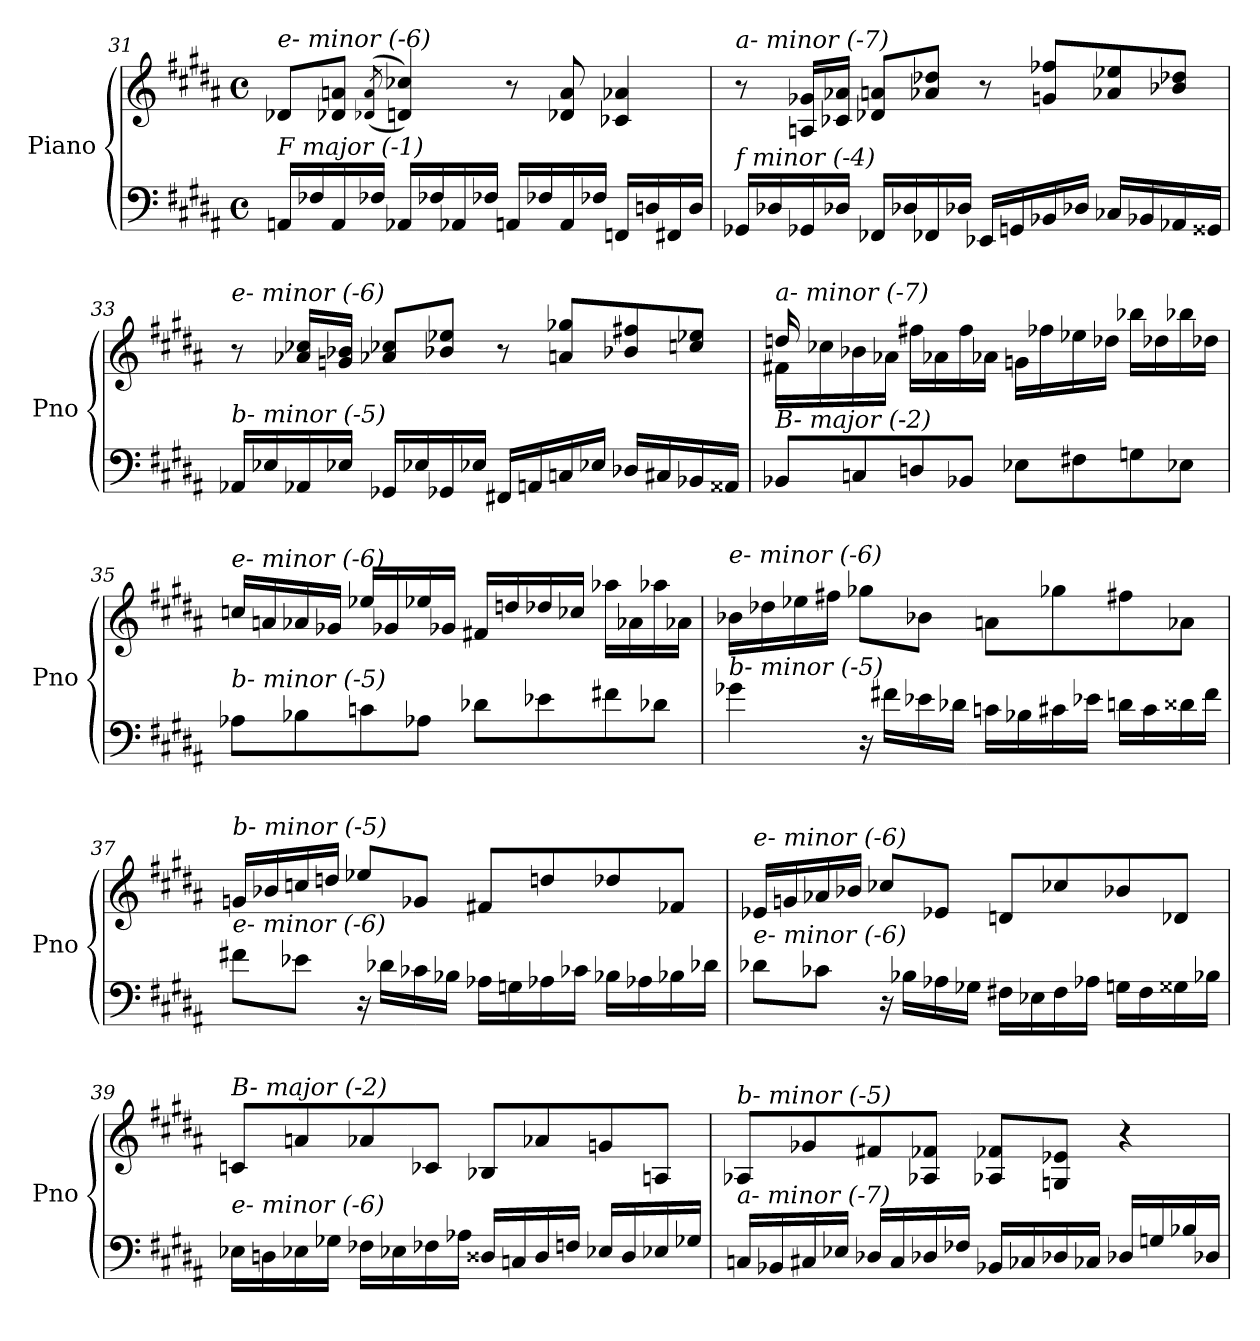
**kern	**kern
*part1	*part1
*staff2	*staff1
*I"Piano	*
*I'Pno	*
!!LO:LB:g=z
*clefF4	*clefG2
*k[f#c#g#d#a#]	*k[f#c#g#d#a#]
*M4/4	*M4/4
*met(c)	*met(c)
=31	=31
!	!LO:TX:i:t=e- minor (-6)
!LO:TX:i:t=F major (-1)	!
16AAn/LL	8d-Xi/L
16F-Xi/	.
16AA/	8d-Xi/ 8an/J
16F-Xi/JJ	.
.	((>8qd-Xi/ 8qa/
16AA-Xi/LL	4dn/ 4cc-Xi/))
16F-Xi/	.
16AA-Xi/	.
16F-Xi/JJ	.
16AA/LL	8r
16F-Xi/	.
16AA/	8d-Xi/ 8a/
16F-Xi/JJ	.
16FFni/LL	4c-Xi/ 4a-Xi/
16Dn/	.
16FF#i/	.
16D/JJ	.
=32	=32
!	!LO:TX:i:t=a- minor (-7)
!LO:TX:i:t=f minor (-4)	!
16GG-Xi/LL	8r
16D-Xi/	.
16GG-Xi/	16An/ 16g-Xi/LL
16D-Xi/JJ	16c-Xi/ 16a-Xi/JJ
16FF-Xi/LL	8d-Xi/ 8an/L
16D-Xi/	.
16FF-Xi/	8a-Xi/ 8dd-Xi/J
16D-Xi/JJ	.
16EE-Xi/LL	8r
16GGni/	.
16BB-Xi/	8gni/ 8ff-Xi/L
16D-Xi/JJ	.
16C-Xi/LL	8a-Xi/ 8ee-Xi/
16BB-Xi/	.
16AA-Xi/	8b-Xi/ 8dd-Xi/J
16GG##i/JJ	.
=33	=33
!	!LO:TX:i:t=e- minor (-6)
!LO:TX:i:t=b- minor (-5)	!
16AA-Xi/LL	8r
16E-Xi/	.
16AA-Xi/	16a-Xi/ 16cc-Xi/LL
16E-Xi/JJ	16gni/ 16b-Xi/JJ
16GG-Xi/LL	8a-Xi/ 8cc-Xi/L
16E-Xi/	.
16GG-Xi/	8b-Xi/ 8ee-Xi/J
16E-Xi/JJ	.
16FF#Xi/LL	8r
16AAni/	.
16Cni/	8ani/ 8gg-Xi/L
16E-Xi/JJ	.
16D-Xi/LL	8b-Xi/ 8ff#Xi/
16C#i/	.
16BB-Xi/	8ccni/ 8ee-Xi/J
16AA##i/JJ	.
!!LO:PB:g=z
=34	=34
*^	*^
!	!	!LO:TX:i:t=a- minor (-7)	!
!LO:TX:i:t=B- major (-2)	!	!	!
16ryy	8BB-Xi/L	16f#Xi\LL	16ddni/
2...ryy	.	16cc-Xi\	2...ryy
.	8Cni/	16b-Xi\	.
.	.	16a-Xi\JJ	.
.	8Dni/	16ff#Xi\LL	.
.	.	16a-Xi\	.
.	8BB-Xi/J	16ff#i\	.
.	.	16a-Xi\JJ	.
.	8E-Xi\L	16gni\LL	.
.	.	16ff-Xi\	.
.	8F#Xi\	16ee-Xi\	.
.	.	16dd-Xi\JJ	.
.	8Gni\	16bb-Xi\LL	.
.	.	16dd-Xi\	.
.	8E-Xi\J	16bb-Xi\	.
.	.	16dd-Xi\JJ	.
*v	*v	*	*
*	*v	*v
=35	=35
!	!LO:TX:i:t=e- minor (-6)
!LO:TX:i:t=b- minor (-5)	!
8A-Xi\L	16ccni/LL
.	16an/
8B-Xi\	16a-Xi/
.	16g-Xi/JJ
8cni\	16ee-Xi/LL
.	16g-Xi/
8A-Xi\J	16ee-Xi/
.	16g-Xi/JJ
8d-Xi\L	16f#Xi/LL
.	16ddn/
8e-Xi\	16dd-Xi/
.	16cc-Xi/JJ
8f#Xi\	16aa-Xi\LL
.	16a-Xi\
8d-Xi\J	16aa-Xi\
.	16a-Xi\JJ
=36	=36
!	!LO:TX:i:t=e- minor (-6)
!LO:TX:i:t=b- minor (-5)	!
4g-Xi\	16b-Xi\LL
.	16dd-Xi\
.	16ee-Xi\
.	16ff#Xi\JJ
16r	8gg-Xi\L
16f#Xi\LL	.
16e-Xi\	8b-Xi\J
16d-Xi\JJ	.
16cni\LL	8ani\L
16B-Xi\	.
16c#i\	8gg-Xi\
16e-Xi\JJ	.
16dni\LL	8ff#Xi\
16c#i\	.
16d##i\	8a-Xi\J
16f#i\JJ	.
!!LO:LB:g=z
=37	=37
!	!LO:TX:i:t=b- minor (-5)
!LO:TX:i:t=e- minor (-6)	!
8f#Xi\L	16gni/LL
.	16b-Xi/
8e-Xi\J	16ccni/
.	16ddni/JJ
16r	8ee-Xi/L
16d-Xi\LL	.
16c-Xi\	8g-Xi/J
16B-Xi\JJ	.
16A-Xi\LL	8f#Xi/L
16Gni\	.
16A-Xi\	8ddn/
16c-Xi\JJ	.
16B-Xi\LL	8dd-Xi/
16A-Xi\	.
16B-Xi\	8f-Xi/J
16d-Xi\JJ	.
=38	=38
!	!LO:TX:i:t=e- minor (-6)
!LO:TX:i:t=e- minor (-6)	!
8d-Xi\L	16e-Xi/LL
.	16gni/
8c-Xi\J	16a-Xi/
.	16b-Xi/JJ
16r	8cc-Xi/L
16B-Xi\LL	.
16A-Xi\	8e-Xi/J
16G-Xi\JJ	.
16F#Xi\LL	8dni/L
16E-Xi\	.
16F#i\	8cc-Xi/
16A-Xi\JJ	.
16Gni\LL	8b-Xi/
16F#i\	.
16G##i\	8d-Xi/J
16B-Xi\JJ	.
=39	=39
!	!LO:TX:i:t=B- major (-2)
!LO:TX:i:t=e- minor (-6)	!
16E-Xi\LL	8cni/L
16Dni\	.
16E-Xi\	8an/
16G-Xi\JJ	.
16F-Xi\LL	8a-Xi/
16E-Xi\	.
16F-Xi\	8c-Xi/J
16A-Xi\JJ	.
16D##i/LL	8B-Xi/L
16Cni/	.
16D##i/	8a-Xi/
16Fni/JJ	.
16E-Xi/LL	8gni/
16D##i/	.
16E-Xi/	8An/J
16G-Xi/JJ	.
!!LO:LB:g=z
=40	=40
!	!LO:TX:i:t=b- minor (-5)
!LO:TX:i:t=a- minor (-7)	!
16Cni/LL	8A-Xi/L
16BB-Xi/	.
16C#i/	8g-Xi/
16E-Xi/JJ	.
16D-Xi/LL	8f#Xi/
16C#i/	.
16D-Xi/	8A-Xi/ 8f-Xi/J
16F-Xi/JJ	.
16BB-Xi/LL	8A-Xi/ 8f-Xi/L
16C-Xi/	.
16D-Xi/	8Gni/ 8e-Xi/J
16C-Xi/JJ	.
16D-Xi/LL	4r
16Gni/	.
16B-Xi/	.
16D-Xi/JJ	.
=	=
*-	*-
